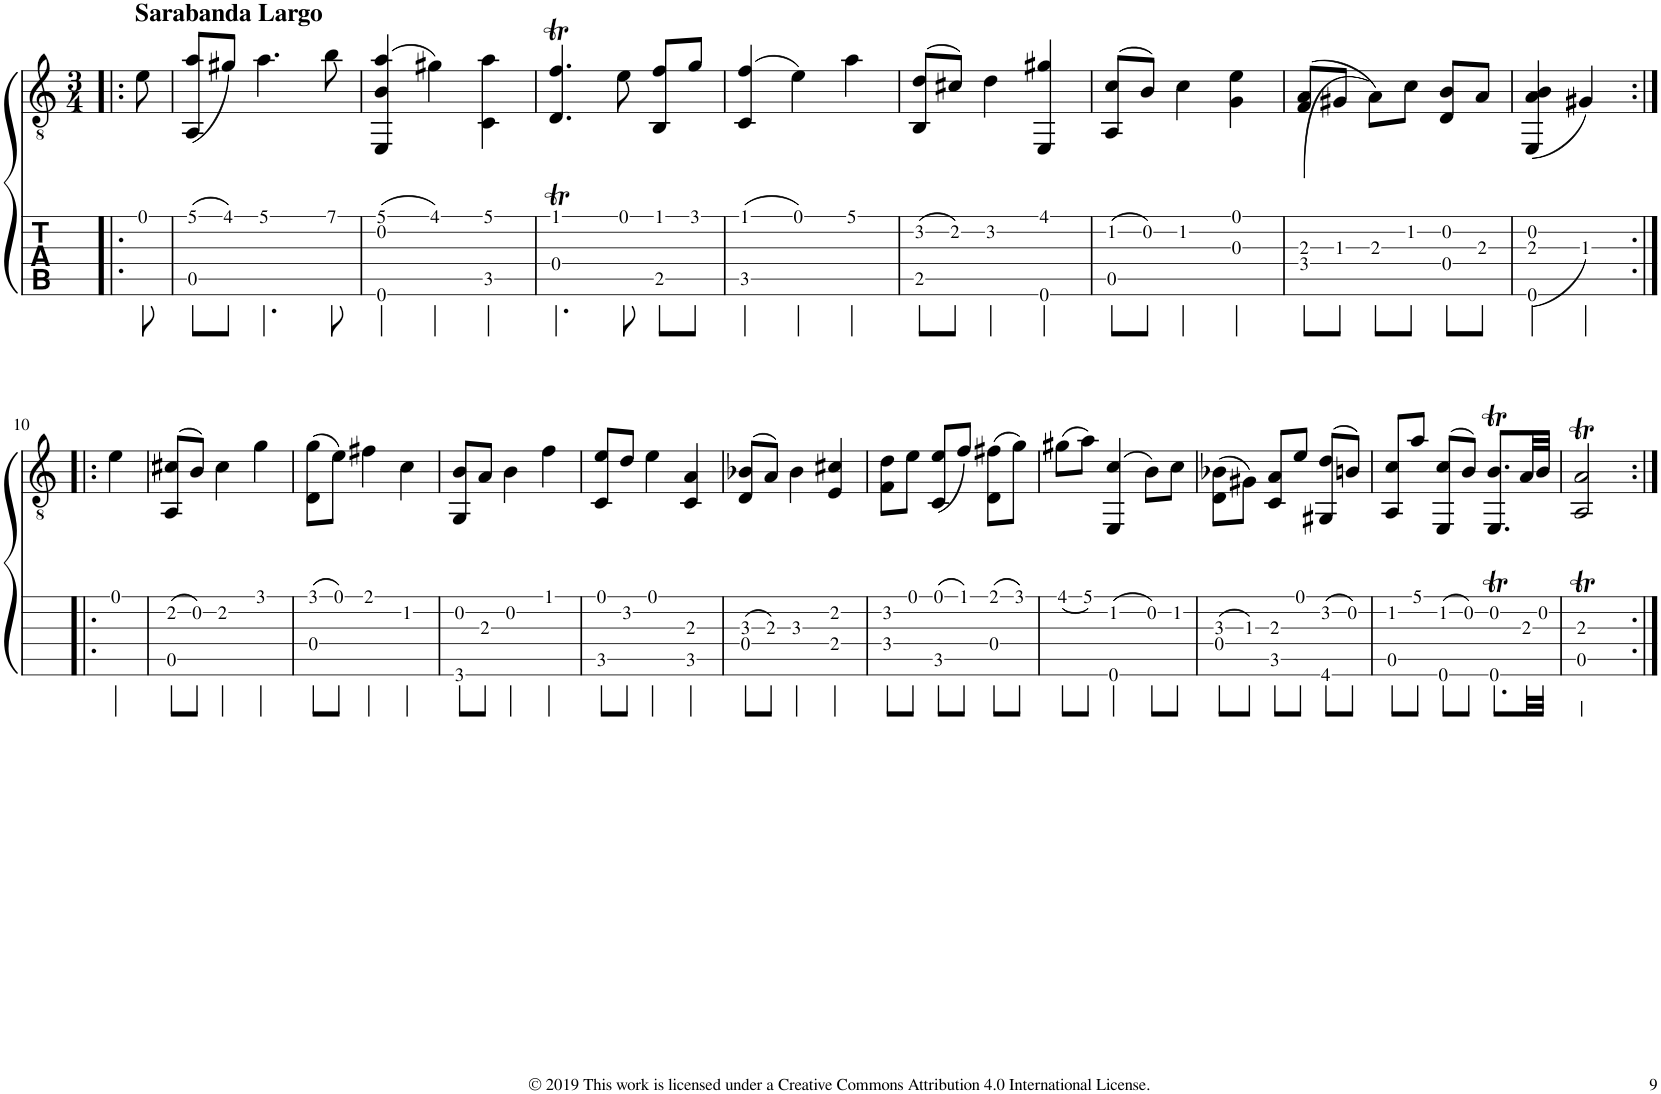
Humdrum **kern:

**kern	**kern
*part1	*part1
*staff2	*staff1
*I"Klasická kytara	*
*I'Kyt.	*
!!LO:PB:g=z
*stria6	*
*	*clefGv2
*k[]	*k[]
*M3/4	*M3/4
=1!|:	=1!|:
!	!LO:TX:a:B:t=Sarabanda Largo
8e\	8e\
=2	=2
8AA\ 8a\L	(8AA/ 8a/L
8g#X\J	8g#X/J)
4.a\	4.a\
8b\	8b\
=3	=3
4EE\ 4B\ 4a\	(4EE/ 4B/ 4a/
4g#X\	4g#X\)
4C\ 4a\	4C\ 4a\
=4	=4
4.D\T 4.f\T	4.D/T 4.f/T
8e\	8e\
8BB\ 8f\L	8BB/ 8f/L
8g\J	8g/J
=5	=5
4C\ 4f\	(4C/ 4f/
4e\	4e\)
4a\	4a\
=6	=6
8BB\ 8d\L	(>8BB/ 8d/L
8c#X\J	8c#X/J)
4d\	4d\
4EE\ 4g#X\	4EE/ 4g#X/
=7	=7
8AA\ 8c\L	(>8AA/ 8c/L
8B\J	8B/J)
4c\	4c\
4G\ 4e\	4G\ 4e\
=8	=8
(<8F\ 8A\L	(8F/ 8A/L
8G#X\J	8G#X/J
8A\L	(8A\L)
8c\J	8c\J
8D\ 8B\L	8D/ 8B/L
8A\J	8A/J
=9	=9
4EE\ 4A\ 4B\	4EE/ 4A/ 4B/
4G#X\	4G#X/)
!!LO:LB:g=z
=10:|!|:	=10:|!|:
4e\	4e\
=11	=11
8AA\ 8c#X\L	(>8AA/ 8c#X/L
8B\J	8B/J)
4c#\	4c#\
4g\	4g\
=12	=12
8D\ 8g\L	(8D\ 8g\L
8e\J	8e\J)
4f#X\	4f#X\
4c\	4c\
=13	=13
8GG\ 8B\L	8GG/ 8B/L
8A\J	8A/J
4B\	4B\
4f\	4f\
=14	=14
8C\ 8e\L	8C/ 8e/L
8d\J	8d/J
4e\	4e\
4C\ 4A\	4C/ 4A/
=15	=15
8D\ 8B-X\L	(>8D/ 8B-X/L
8A\J	8A/J)
4B-\	4B-\
4E\ 4c#X\	4E/ 4c#X/
=16	=16
8F\ 8d\L	8F\ 8d\L
8e\J	8e\J
8C\ 8e\L	(8C/ 8e/L
8f\J	8f/J)
8D\ 8f#X\L	(8D\ 8f#X\L
8g\J	8g\J)
=17	=17
8g#X\L	(8g#X\L
8a\J	8a\J)
4EE\ 4c\	(4EE/ 4c/
8B\L	8B\L)
8c\J	8c\J
=18	=18
8D\ 8B-X\L	(8D\ 8B-X\L
8G#X\J	8G#X\J)
8C\ 8A\L	8C/ 8A/L
8e\J	8e/J
8GG#X\ 8d\L	(>8GG#X/ 8d/L
8Bn\J	8Bn/J)
=19	=19
8AA\ 8c\L	8AA/ 8c/L
8a\J	8a/J
8EE\ 8c\L	(>8EE/ 8c/L
8B\J	8B/J)
8.EE\T 8.B\TL	8.EE/T 8.B/TL
32A\LL	32A/LL
32B\JJJ	32B/JJJ
=20	=20
2AA\T 2A\T	2AA/T 2A/T
=:|!	=:|!
*-	*-
